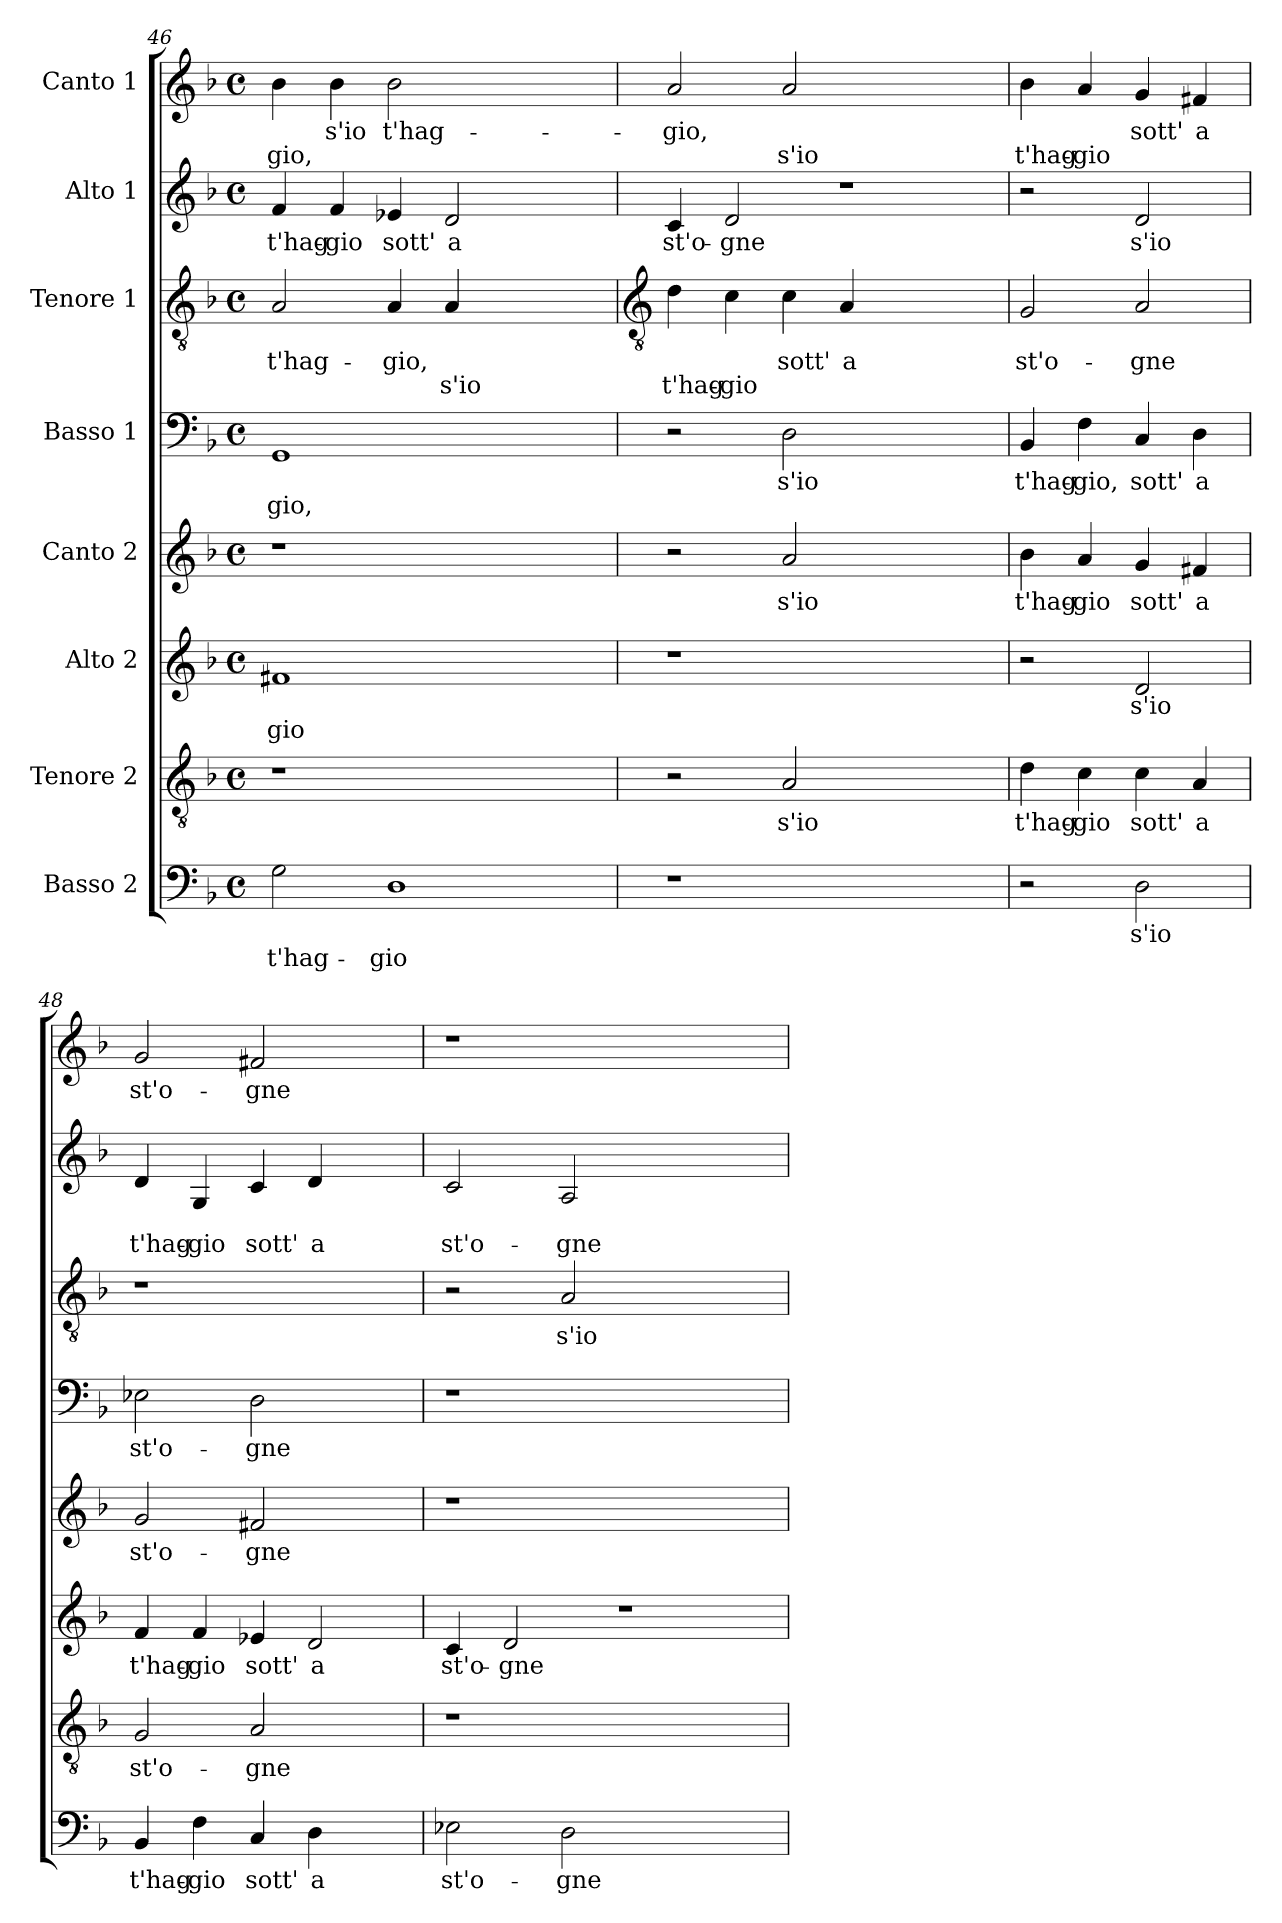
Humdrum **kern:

**kern	**text	**text	**kern	**text	**kern	**text	**text	**kern	**text	**kern	**text	**text	**kern	**text	**text	**kern	**text	**text	**kern	**text	**text
*part8	*part8	*part8	*part7	*part7	*part6	*part6	*part6	*part5	*part5	*part4	*part4	*part4	*part3	*part3	*part3	*part2	*part2	*part2	*part1	*part1	*part1
*staff8	*staff8	*staff8	*staff7	*staff7	*staff6	*staff6	*staff6	*staff5	*staff5	*staff4	*staff4	*staff4	*staff3	*staff3	*staff3	*staff2	*staff2	*staff2	*staff1	*staff1	*staff1
*I"Basso 2	*	*	*I"Tenore 2	*	*I"Alto 2	*	*	*I"Canto 2	*	*I"Basso 1	*	*	*I"Tenore 1	*	*	*I"Alto 1	*	*	*I"Canto 1	*	*
!!LO:LB:g=z
*clefF4	*	*	*clefGv2	*	*clefG2	*	*	*clefG2	*	*clefF4	*	*	*clefGv2	*	*	*clefG2	*	*	*clefG2	*	*
*k[b-]	*	*	*k[b-]	*	*k[b-]	*	*	*k[b-]	*	*k[b-]	*	*	*k[b-]	*	*	*k[b-]	*	*	*k[b-]	*	*
*F:	*	*	*F:	*	*F:	*	*	*F:	*	*F:	*	*	*F:	*	*	*F:	*	*	*F:	*	*
*M4/4	*	*	*M4/4	*	*M4/4	*	*	*M4/4	*	*M4/4	*	*	*M4/4	*	*	*M4/4	*	*	*M4/4	*	*
*met(c)	*	*	*met(c)	*	*met(c)	*	*	*met(c)	*	*met(c)	*	*	*met(c)	*	*	*met(c)	*	*	*met(c)	*	*
=46A	=46A	=46A	=46A	=46A	=46A	=46A	=46A	=46A	=46A	=46A	=46A	=46A	=46A	=46A	=46A	=46A	=46A	=46A	=46A	=46A	=46A
!	!	!LO:LY:b	!	!	!	!	!LO:LY:b	!	!	!	!	!LO:LY:b	!	!LO:LY:b	!	!	!LO:LY:b	!	!	!	!LO:LY:b
2G	.	t'hag-	1r	.	1f#X	.	-gio	1r	.	1GG	.	-gio,	2A	t'hag-	.	4f	t'hag-	.	4b-	.	-gio,
!	!	!	!	!	!	!	!	!	!	!	!	!	!	!	!	!	!LO:LY:b	!	!	!LO:LY:b	!
.	.	.	.	.	.	.	.	.	.	.	.	.	.	.	.	4f	-gio	.	4b-	s'io	.
!	!	!LO:LY:b	!	!	!	!	!	!	!	!	!	!	!	!LO:LY:b	!	!	!LO:LY:b	!	!	!LO:LY:b	!
1D	.	-gio	.	.	.	.	.	.	.	.	.	.	4A	-gio,	.	4e-X	sott'	.	2b-	t'hag-	.
!	!	!	!	!	!	!	!	!	!	!	!	!	!	!	!LO:LY:b	!	!LO:LY:b	!	!	!	!
.	.	.	.	.	.	.	.	.	.	.	.	.	4A	.	s'io	2d	a	.	.	.	.
.	.	.	2ryy	.	2ryy	.	.	2ryy	.	2ryy	.	.	2ryy	.	.	.	.	.	2ryy	.	.
.	.	.	.	.	.	.	.	.	.	.	.	.	.	.	.	4ryy	.	.	.	.	.
!!LO:LB:g=z
=47A	=47A	=47A	=47A	=47A	=47A	=47A	=47A	=47A	=47A	=47A	=47A	=47A	=47A	=47A	=47A	=47A	=47A	=47A	=47A	=47A	=47A
*	*	*	*	*	*	*	*	*	*	*	*	*	*clefGv2	*	*	*	*	*	*	*	*
!	!	!	!	!	!	!	!	!	!	!	!	!	!	!	!LO:LY:b	!	!LO:LY:b	!	!	!LO:LY:b	!
1r	.	.	2r	.	1r	.	.	2r	.	2r	.	.	4d	.	t'hag-	4c	st'o-	.	2a	-gio,	.
!	!	!	!	!	!	!	!	!	!	!	!	!	!	!	!LO:LY:b	!	!LO:LY:b	!	!	!	!
.	.	.	.	.	.	.	.	.	.	.	.	.	4c	.	-gio	2d	-gne	.	.	.	.
!	!	!	!	!LO:LY:b	!	!	!	!	!LO:LY:b	!	!LO:LY:b	!	!	!LO:LY:b	!	!	!	!	!	!	!LO:LY:b
.	.	.	2A	s'io	.	.	.	2a	s'io	2D	s'io	.	4c	sott'	.	.	.	.	2a	.	s'io
!	!	!	!	!	!	!	!	!	!	!	!	!	!	!LO:LY:b	!	!	!	!	!	!	!
.	.	.	.	.	.	.	.	.	.	.	.	.	4A	a	.	1r	.	.	.	.	.
2.ryy	.	.	2.ryy	.	2.ryy	.	.	2.ryy	.	2.ryy	.	.	2.ryy	.	.	.	.	.	2.ryy	.	.
!!LO:LB:g=z
=48	=48	=48	=48	=48	=48	=48	=48	=48	=48	=48	=48	=48	=48	=48	=48	=48	=48	=48	=48	=48	=48
!	!	!	!	!LO:LY:b	!	!	!	!	!LO:LY:b	!	!LO:LY:b	!	!	!LO:LY:b	!	!	!	!	!	!	!LO:LY:b
2r	.	.	4d	t'hag-	2r	.	.	4b-	t'hag-	4BB-	t'hag-	.	2G	st'o-	.	2r	.	.	4b-	.	t'hag-
!	!	!	!	!LO:LY:b	!	!	!	!	!LO:LY:b	!	!LO:LY:b	!	!	!	!	!	!	!	!	!	!LO:LY:b
.	.	.	4c	-gio	.	.	.	4a	-gio	4F	-gio,	.	.	.	.	.	.	.	4a	.	-gio
!	!LO:LY:b	!	!	!LO:LY:b	!	!LO:LY:b	!	!	!LO:LY:b	!	!LO:LY:b	!	!	!LO:LY:b	!	!	!LO:LY:b	!	!	!LO:LY:b	!
2D	s'io	.	4c	sott'	2d	s'io	.	4g	sott'	4C	sott'	.	2A	-gne	.	2d	s'io	.	4g	sott'	.
!	!	!	!	!LO:LY:b	!	!	!	!	!LO:LY:b	!	!LO:LY:b	!	!	!	!	!	!	!	!	!LO:LY:b	!
.	.	.	4A	a	.	.	.	4f#X	a	4D	a	.	.	.	.	.	.	.	4f#X	a	.
=48A	=48A	=48A	=48A	=48A	=48A	=48A	=48A	=48A	=48A	=48A	=48A	=48A	=48A	=48A	=48A	=48A	=48A	=48A	=48A	=48A	=48A
!	!LO:LY:b	!	!	!LO:LY:b	!	!LO:LY:b	!	!	!LO:LY:b	!	!LO:LY:b	!	!	!	!	!	!	!LO:LY:b	!	!LO:LY:b	!
4BB-	t'hag-	.	2G	st'o-	4f	t'hag-	.	2g	st'o-	2E-X	st'o-	.	1r	.	.	4d	.	t'hag-	2g	st'o-	.
!	!LO:LY:b	!	!	!	!	!LO:LY:b	!	!	!	!	!	!	!	!	!	!	!	!LO:LY:b	!	!	!
4F	-gio	.	.	.	4f	-gio	.	.	.	.	.	.	.	.	.	4G	.	-gio	.	.	.
!	!LO:LY:b	!	!	!LO:LY:b	!	!LO:LY:b	!	!	!LO:LY:b	!	!LO:LY:b	!	!	!	!	!	!	!LO:LY:b	!	!LO:LY:b	!
4C	sott'	.	2A	-gne	4e-X	sott'	.	2f#X	-gne	2D	-gne	.	.	.	.	4c	.	sott'	2f#X	-gne	.
!	!LO:LY:b	!	!	!	!	!LO:LY:b	!	!	!	!	!	!	!	!	!	!	!	!LO:LY:b	!	!	!
4D	a	.	.	.	2d	a	.	.	.	.	.	.	.	.	.	4d	.	a	.	.	.
4ryy	.	.	4ryy	.	.	.	.	4ryy	.	4ryy	.	.	4ryy	.	.	4ryy	.	.	4ryy	.	.
=49A	=49A	=49A	=49A	=49A	=49A	=49A	=49A	=49A	=49A	=49A	=49A	=49A	=49A	=49A	=49A	=49A	=49A	=49A	=49A	=49A	=49A
!	!LO:LY:b	!	!	!	!	!LO:LY:b	!	!	!	!	!	!	!	!	!	!	!	!LO:LY:b	!	!	!
2E-X	st'o-	.	1r	.	4c	st'o-	.	1r	.	1r	.	.	2r	.	.	2c	.	st'o-	1r	.	.
!	!	!	!	!	!	!LO:LY:b	!	!	!	!	!	!	!	!	!	!	!	!	!	!	!
.	.	.	.	.	2d	-gne	.	.	.	.	.	.	.	.	.	.	.	.	.	.	.
!	!LO:LY:b	!	!	!	!	!	!	!	!	!	!	!	!	!LO:LY:b	!	!	!	!LO:LY:b	!	!	!
2D	-gne	.	.	.	.	.	.	.	.	.	.	.	2A	s'io	.	2A	.	-gne	.	.	.
.	.	.	.	.	1r	.	.	.	.	.	.	.	.	.	.	.	.	.	.	.	.
2.ryy	.	.	2.ryy	.	.	.	.	2.ryy	.	2.ryy	.	.	2.ryy	.	.	2.ryy	.	.	2.ryy	.	.
=	=	=	=	=	=	=	=	=	=	=	=	=	=	=	=	=	=	=	=	=	=
*-	*-	*-	*-	*-	*-	*-	*-	*-	*-	*-	*-	*-	*-	*-	*-	*-	*-	*-	*-	*-	*-
